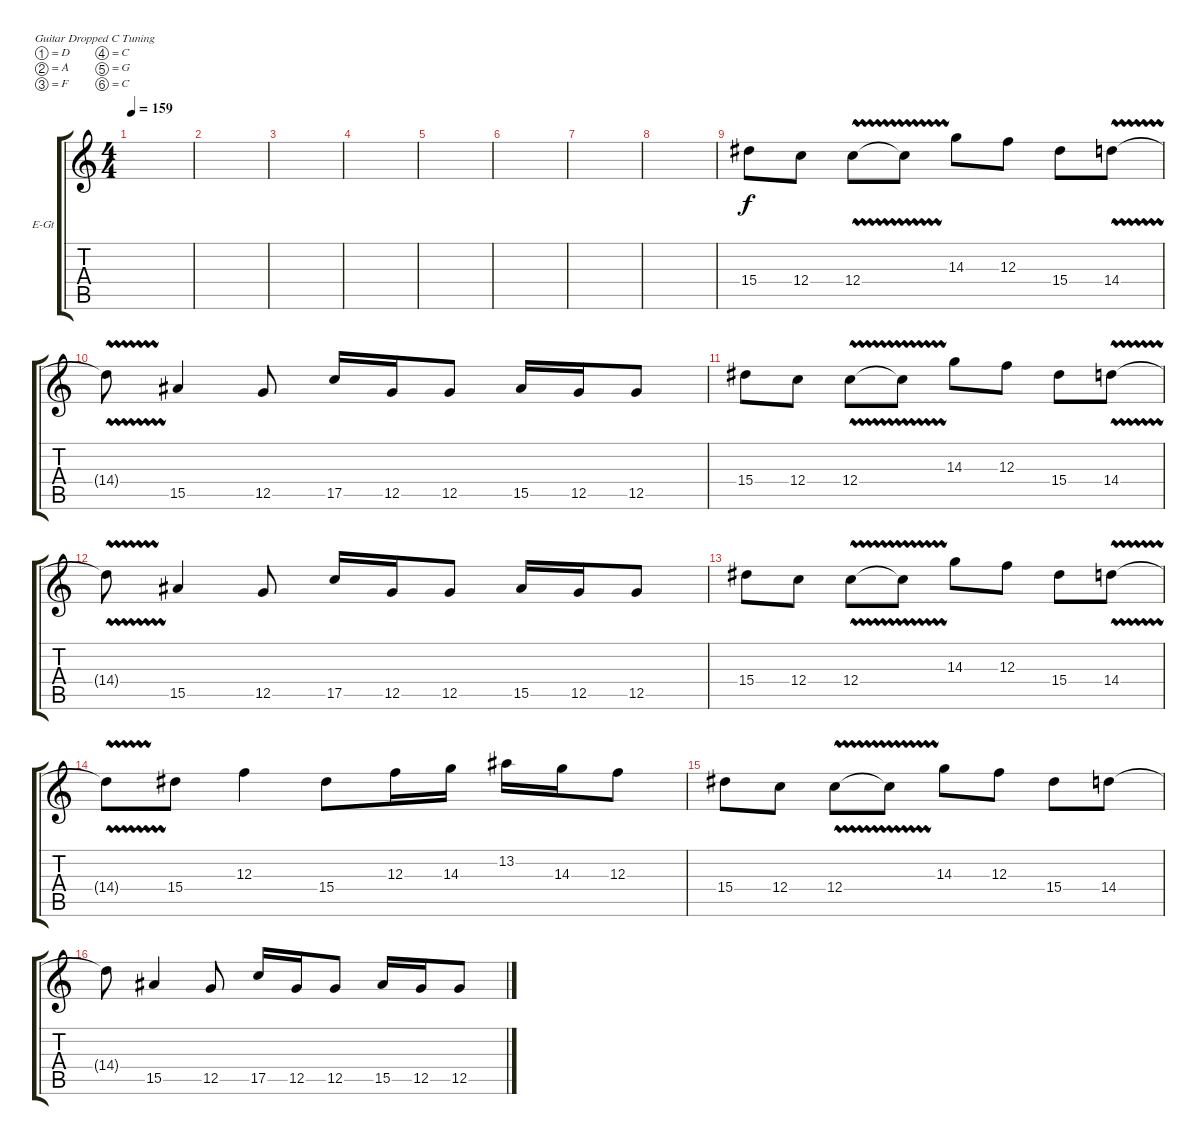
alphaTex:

\defaultSystemsLayout 4
\bracketExtendMode groupsimilarinstruments
\firstSystemTrackNameOrientation horizontal
\otherSystemsTrackNameOrientation horizontal
\track ("Electric Guitar" "E-Gt") {instrument overdrivenguitar}
\staff {score tabs}
\tuning (D4 A3 F3 C3 G2 C2)
\ts (4 4)
\tempo 159
\clef g2
\scale
0.333333
\ks c
|
\scale
0.333333 |
\scale
0.333333 |
\scale
0.333333 |
\scale
0.333333 |
\scale
0.333333 |
\scale
0.333333 |
\scale
0.333333 |
\scale
0.333333 15.4.8 12.4.8 12.4{vw}.8 12.4{t}.8 14.3.8 12.3.8 15.4.8 14.4{vw}.8 |
\scale
0.333333 14.4{t}.8 15.5.4 12.5.8 17.5.16 12.5.16 12.5.8 15.5.16 12.5.16 12.5.8 |
\scale
0.333333 15.4.8 12.4.8 12.4{vw}.8 12.4{t}.8 14.3.8 12.3.8 15.4.8 14.4{vw}.8 |
\scale
0.333333 14.4{t}.8 15.5.4 12.5.8 17.5.16 12.5.16 12.5.8 15.5.16 12.5.16 12.5.8 |
\scale
0.333333 15.4.8 12.4.8 12.4{vw}.8 12.4{t}.8 14.3.8 12.3.8 15.4.8 14.4{vw}.8 |
\scale
0.333333 14.4{t}.8 15.4.8 12.3.4 15.4.8 12.3.16 14.3.16 13.2.16 14.3.16 12.3.8 |
\scale
0.333333 15.4.8 12.4.8 12.4{vw}.8 12.4{t}.8 14.3.8 12.3.8 15.4.8 14.4.8 |
\scale
0.333333 14.4{t}.8 15.5.4 12.5.8 17.5.16 12.5.16 12.5.8 15.5.16 12.5.16 12.5.8
